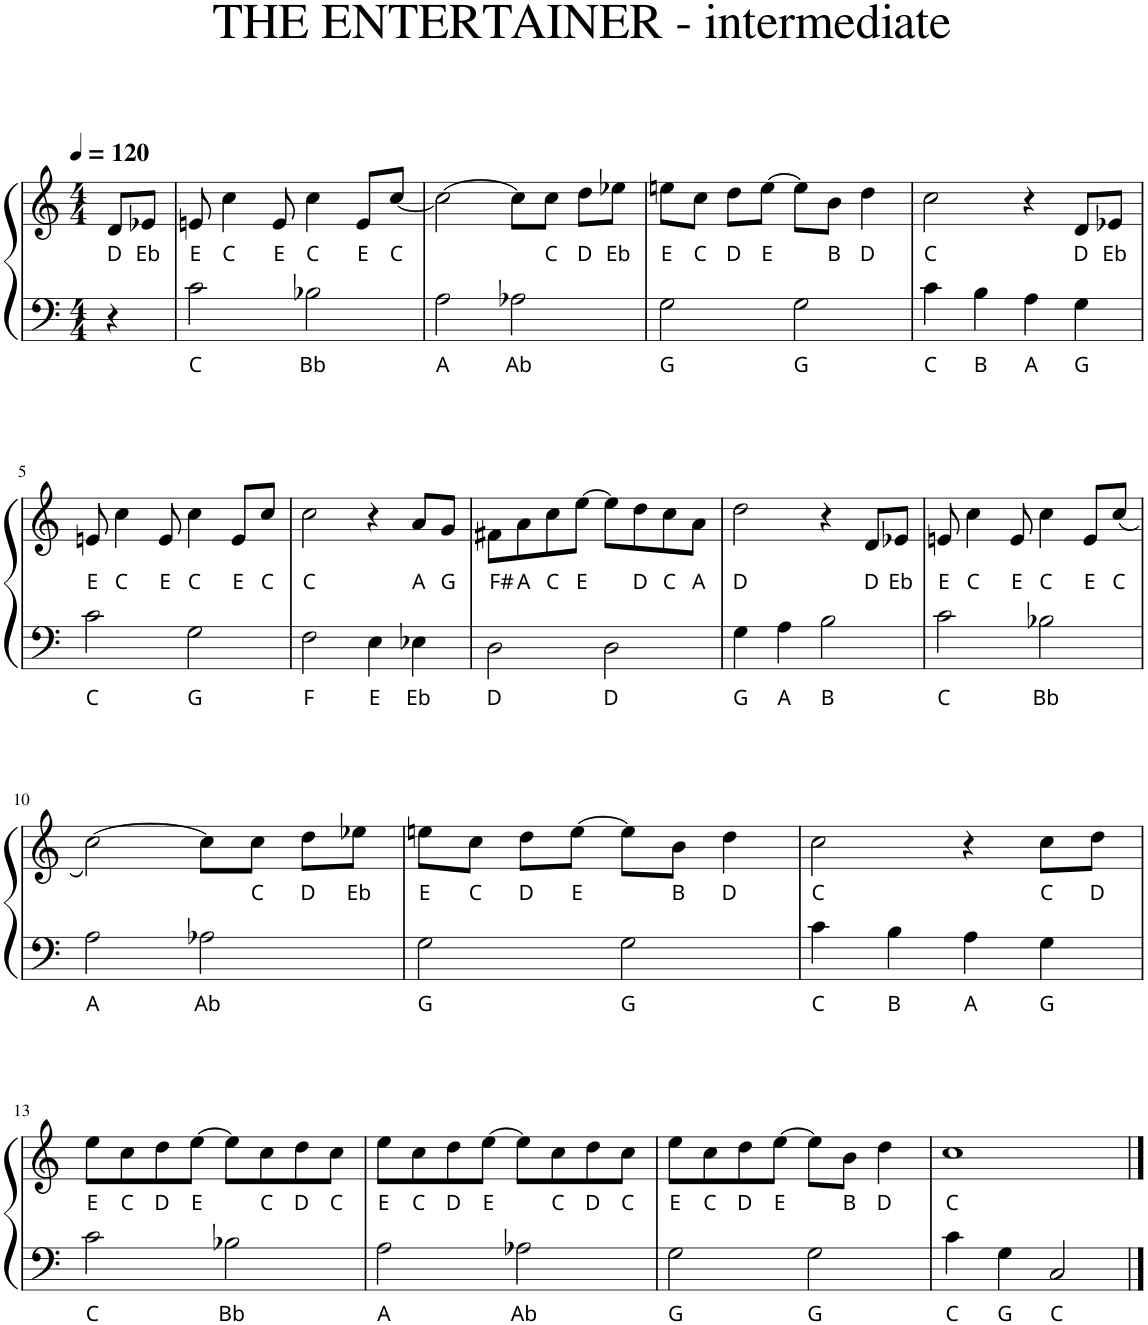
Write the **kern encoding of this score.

**kern	**text	**kern	**text
*part1	*part1	*part1	*part1
*staff2	*staff2	*staff1	*staff1
*I"Piano	*	*	*
*I'Pno	*	*	*
*clefF4	*	*clefG2	*
*k[]	*	*k[]	*
*M4/4	*	*M4/4	*
*MM120	*	*MM120	*
=	=	=	=
!	!	!	!LO:LY:b
4r	.	8d/L	D
!	!	!	!LO:LY:b
.	.	8e-X/J	Eb
=1	=1	=1	=1
!	!LO:LY:b	!	!LO:LY:b
2c\	C	8en/	E
!	!	!	!LO:LY:b
.	.	4cc\	C
!	!	!	!LO:LY:b
.	.	8e/	E
!	!LO:LY:b	!	!LO:LY:b
2B-X\	Bb	4cc\	C
!	!	!	!LO:LY:b
.	.	8e/L	E
!	!	!	!LO:LY:b
.	.	[<8cc/J	C
=2	=2	=2	=2
!	!LO:LY:b	!	!
2A\	A	2cc\_	.
!	!LO:LY:b	!	!
2A-X\	Ab	8cc\L]	.
!	!	!	!LO:LY:b
.	.	8cc\J	C
!	!	!	!LO:LY:b
.	.	8dd\L	D
!	!	!	!LO:LY:b
.	.	8ee-X\J	Eb
=3	=3	=3	=3
!	!LO:LY:b	!	!LO:LY:b
2G\	G	8een\L	E
!	!	!	!LO:LY:b
.	.	8cc\J	C
!	!	!	!LO:LY:b
.	.	8dd\L	D
!	!	!	!LO:LY:b
.	.	[>8ee\J	E
!	!LO:LY:b	!	!
2G\	G	8ee\L]	.
!	!	!	!LO:LY:b
.	.	8b\J	B
!	!	!	!LO:LY:b
.	.	4dd\	D
=4	=4	=4	=4
!	!LO:LY:b	!	!LO:LY:b
4c\	C	2cc\	C
!	!LO:LY:b	!	!
4B\	B	.	.
!	!LO:LY:b	!	!
4A\	A	4r	.
!	!LO:LY:b	!	!LO:LY:b
4G\	G	8d/L	D
!	!	!	!LO:LY:b
.	.	8e-X/J	Eb
!!LO:LB:g=z
=5	=5	=5	=5
!	!LO:LY:b	!	!LO:LY:b
2c\	C	8en/	E
!	!	!	!LO:LY:b
.	.	4cc\	C
!	!	!	!LO:LY:b
.	.	8e/	E
!	!LO:LY:b	!	!LO:LY:b
2G\	G	4cc\	C
!	!	!	!LO:LY:b
.	.	8e/L	E
!	!	!	!LO:LY:b
.	.	8cc/J	C
=6	=6	=6	=6
!	!LO:LY:b	!	!LO:LY:b
2F\	F	2cc\	C
!	!LO:LY:b	!	!
4E\	E	4r	.
!	!LO:LY:b	!	!LO:LY:b
4E-X\	Eb	8a/L	A
!	!	!	!LO:LY:b
.	.	8g/J	G
=7	=7	=7	=7
!	!LO:LY:b	!	!LO:LY:b
2D\	D	8f#X\L	F#
!	!	!	!LO:LY:b
.	.	8a\	A
!	!	!	!LO:LY:b
.	.	8cc\	C
!	!	!	!LO:LY:b
.	.	[>8ee\J	E
!	!LO:LY:b	!	!
2D\	D	8ee\L]	.
!	!	!	!LO:LY:b
.	.	8dd\	D
!	!	!	!LO:LY:b
.	.	8cc\	C
!	!	!	!LO:LY:b
.	.	8a\J	A
=8	=8	=8	=8
!	!LO:LY:b	!	!LO:LY:b
4G\	G	2dd\	D
!	!LO:LY:b	!	!
4A\	A	.	.
!	!LO:LY:b	!	!
2B\	B	4r	.
!	!	!	!LO:LY:b
.	.	8d/L	D
!	!	!	!LO:LY:b
.	.	8e-X/J	Eb
=9	=9	=9	=9
!	!LO:LY:b	!	!LO:LY:b
2c\	C	8en/	E
!	!	!	!LO:LY:b
.	.	4cc\	C
!	!	!	!LO:LY:b
.	.	8e/	E
!	!LO:LY:b	!	!LO:LY:b
2B-X\	Bb	4cc\	C
!	!	!	!LO:LY:b
.	.	8e/L	E
!	!	!	!LO:LY:b
.	.	(<8cc/J	C
!!LO:LB:g=z
=10	=10	=10	=10
!	!LO:LY:b	!	!
2A\	A	[>2cc\)	.
!	!LO:LY:b	!	!
2A-X\	Ab	8cc\L]	.
!	!	!	!LO:LY:b
.	.	8cc\J	C
!	!	!	!LO:LY:b
.	.	8dd\L	D
!	!	!	!LO:LY:b
.	.	8ee-X\J	Eb
=11	=11	=11	=11
!	!LO:LY:b	!	!LO:LY:b
2G\	G	8een\L	E
!	!	!	!LO:LY:b
.	.	8cc\J	C
!	!	!	!LO:LY:b
.	.	8dd\L	D
!	!	!	!LO:LY:b
.	.	[>8ee\J	E
!	!LO:LY:b	!	!
2G\	G	8ee\L]	.
!	!	!	!LO:LY:b
.	.	8b\J	B
!	!	!	!LO:LY:b
.	.	4dd\	D
=12	=12	=12	=12
!	!LO:LY:b	!	!LO:LY:b
4c\	C	2cc\	C
!	!LO:LY:b	!	!
4B\	B	.	.
!	!LO:LY:b	!	!
4A\	A	4r	.
!	!LO:LY:b	!	!LO:LY:b
4G\	G	8cc\L	C
!	!	!	!LO:LY:b
.	.	8dd\J	D
!!LO:LB:g=z
=13	=13	=13	=13
!	!LO:LY:b	!	!LO:LY:b
2c\	C	8ee\L	E
!	!	!	!LO:LY:b
.	.	8cc\	C
!	!	!	!LO:LY:b
.	.	8dd\	D
!	!	!	!LO:LY:b
.	.	[>8ee\J	E
!	!LO:LY:b	!	!
2B-X\	Bb	8ee\L]	.
!	!	!	!LO:LY:b
.	.	8cc\	C
!	!	!	!LO:LY:b
.	.	8dd\	D
!	!	!	!LO:LY:b
.	.	8cc\J	C
=14	=14	=14	=14
!	!LO:LY:b	!	!LO:LY:b
2A\	A	8ee\L	E
!	!	!	!LO:LY:b
.	.	8cc\	C
!	!	!	!LO:LY:b
.	.	8dd\	D
!	!	!	!LO:LY:b
.	.	[>8ee\J	E
!	!LO:LY:b	!	!
2A-X\	Ab	8ee\L]	.
!	!	!	!LO:LY:b
.	.	8cc\	C
!	!	!	!LO:LY:b
.	.	8dd\	D
!	!	!	!LO:LY:b
.	.	8cc\J	C
=15	=15	=15	=15
!	!LO:LY:b	!	!LO:LY:b
2G\	G	8ee\L	E
!	!	!	!LO:LY:b
.	.	8cc\	C
!	!	!	!LO:LY:b
.	.	8dd\	D
!	!	!	!LO:LY:b
.	.	[>8ee\J	E
!	!LO:LY:b	!	!
2G\	G	8ee\L]	.
!	!	!	!LO:LY:b
.	.	8b\J	B
!	!	!	!LO:LY:b
.	.	4dd\	D
=16	=16	=16	=16
!	!LO:LY:b	!	!LO:LY:b
4c\	C	1cc	C
!	!LO:LY:b	!	!
4G\	G	.	.
!	!LO:LY:b	!	!
2C/	C	.	.
==	==	==	==
*-	*-	*-	*-
